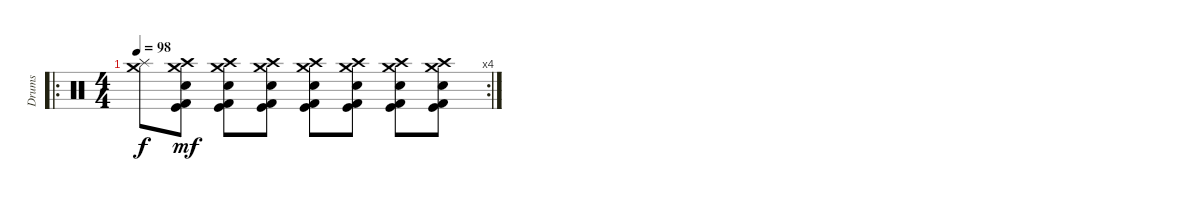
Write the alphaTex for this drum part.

\track ("Drums" "Drums") {instrument percussion}
\staff {score}
\articulation defaults
\ro
\rc 4
\ts (4 4)
\tempo 98
\clef neutral
\ks c
("Splash (hit)" "Crash medium (hit)").8{dy f} ("Crash high (hit)" "Crash medium (hit)" "Electric Snare (hit)" "Kick (hit)" "Kick (hit) 2").8{dy mf} ("Crash high (hit)" "Crash medium (hit)" "Electric Snare (hit)" "Kick (hit)" "Kick (hit) 2").8 ("Crash high (hit)" "Crash medium (hit)" "Electric Snare (hit)" "Kick (hit)" "Kick (hit) 2").8 ("Crash high (hit)" "Crash medium (hit)" "Electric Snare (hit)" "Kick (hit)" "Kick (hit) 2").8 ("Crash high (hit)" "Crash medium (hit)" "Electric Snare (hit)" "Kick (hit)" "Kick (hit) 2").8 ("Crash high (hit)" "Crash medium (hit)" "Electric Snare (hit)" "Kick (hit)" "Kick (hit) 2").8 ("Crash high (hit)" "Crash medium (hit)" "Electric Snare (hit)" "Kick (hit)" "Kick (hit) 2").8
